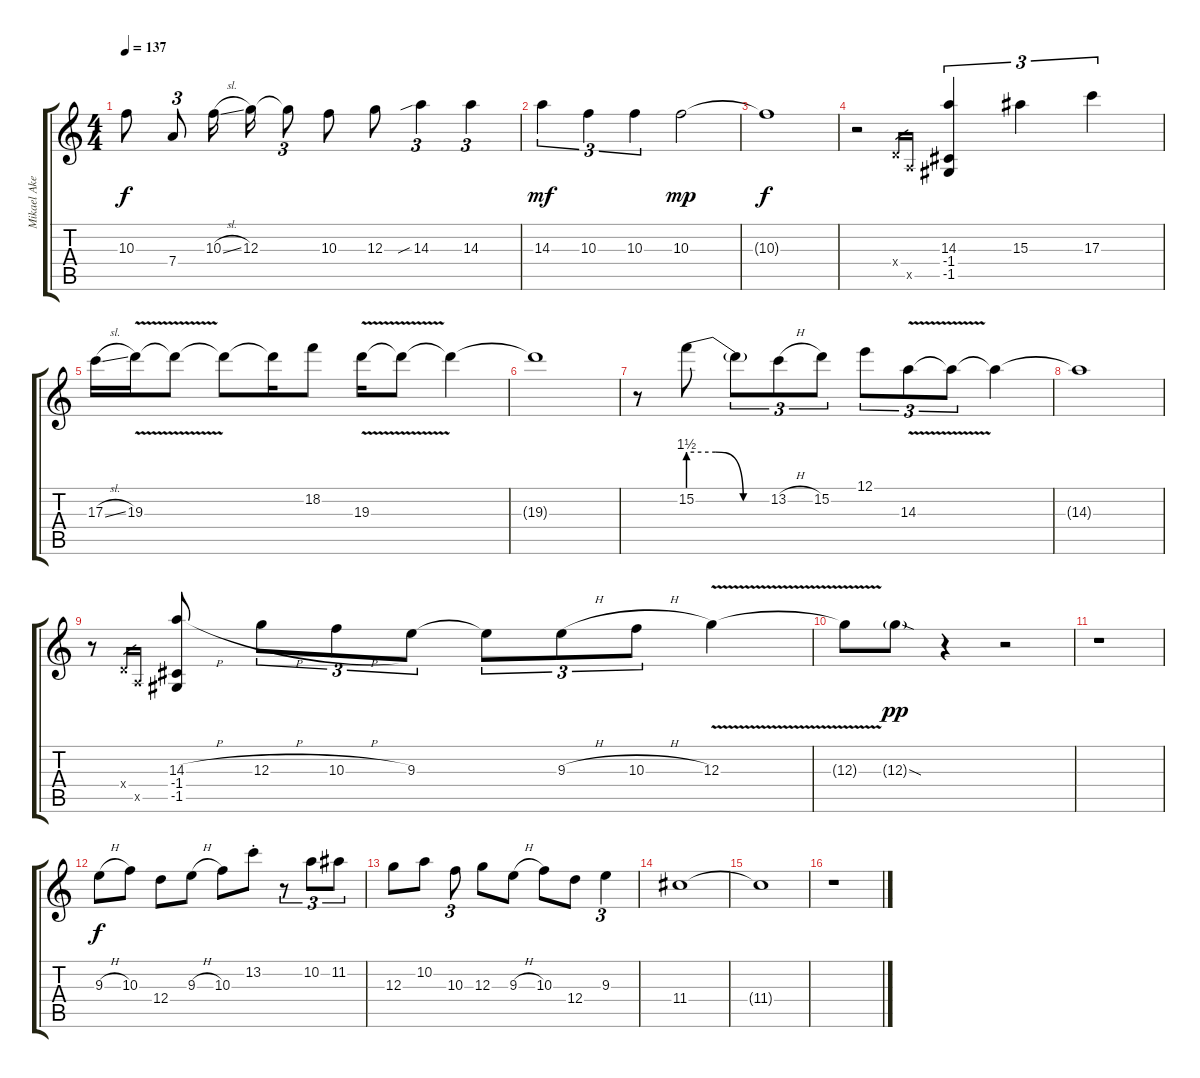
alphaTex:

\track ("Mikael Akerfeldt (Acoustic and Solo)" "Mikael Ake") {instrument acousticguitarsteel}
\staff {score tabs}
\tuning (E4 B3 G3 D3 A2 E2) {hide}
\ts (4 4)
\tempo 137
\clef g2
\ks c
10.3.8{dy f} 7.4.8{tu (3 2)} 10.3{sl}.16 12.3.16 12.3{t}.8{tu (3 2)} 10.3.8 12.3.8 14.3{sib}.4{tu (3 2)} 14.3.4{tu (3 2)} |
14.3.4{tu (3 2) dy mf} 10.3.4{tu (3 2)} 10.3.4{tu (3 2)} 10.3.2{dy mp} |
10.3{t}.1{dy f} |
r.2 0.4{x}.16{gr} 0.5{x}.16{gr} (14.3 -1.4 -1.5).4{tu (3 2)} 15.3.4{tu (3 2)} 17.3.4{tu (3 2)} |
17.3{sl}.16 19.3{v}.16 19.3{t}.8 19.3{t}.8 19.3{t}.16 18.2.8 19.3{v}.16 19.3{t}.8 19.3{t}.4 |
19.3{t}.1 |
r.8 15.2{be (custom 0 6 20 6 40 0 60 0)}.8 15.2{t}.8{tu (3 2)} 13.2{h}.8{tu (3 2)} 15.2.8{tu (3 2)} 12.1.8{tu (3 2)} 14.3{v}.8{tu (3 2)} 14.3{t}.8{tu (3 2)} 14.3{t}.4 |
14.3{t}.1 |
r.8 0.4{x}.16{gr} 0.5{x}.16{gr} (14.3{h} -1.4 -1.5).8 12.3{h}.8{tu (3 2)} 10.3{h}.8{tu (3 2)} 9.3.8{tu (3 2)} 9.3{t}.8{tu (3 2)} 9.3{h}.8{tu (3 2)} 10.3{h}.8{tu (3 2)} 12.3{v}.4 |
12.3{t}.8 12.3{sod g}.8{dy pp} r.4 r.2 |
r.1 |
9.3{h}.8{dy f} 10.3.8 12.4.8 9.3{h}.8 10.3.8 13.2{st}.8 r.8{tu (3 2)} 10.2.8{tu (3 2)} 11.2.8{tu (3 2)} |
12.3.8 10.2.8 10.3.8{tu (3 2)} 12.3.8 9.3{h}.8 10.3.8 12.4.8 9.3.4{tu (3 2)} |
11.4.1 |
11.4{t}.1 |
r.1
